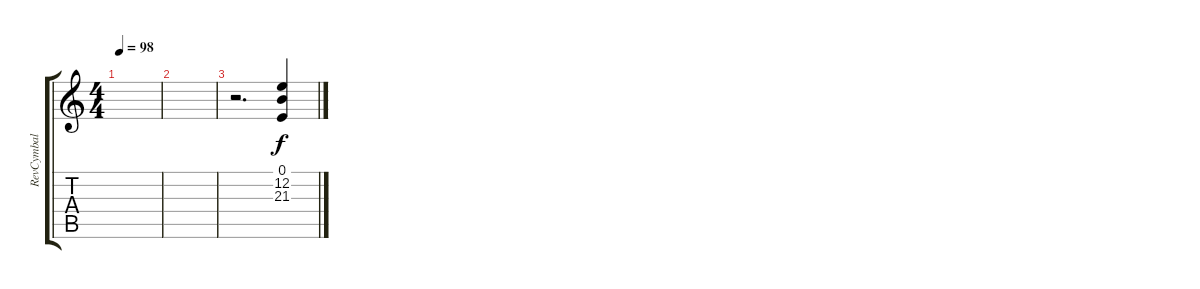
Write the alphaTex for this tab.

\track ("RevCymbal" "RevCymbal") {instrument reversecymbal}
\staff {score tabs}
\tuning (E4 B3 G3 D3 A2 E2) {hide}
\ts (4 4)
\tempo 98
\clef g2
\ks c
|
|
r.2{d} (0.1 12.2 21.3).4
